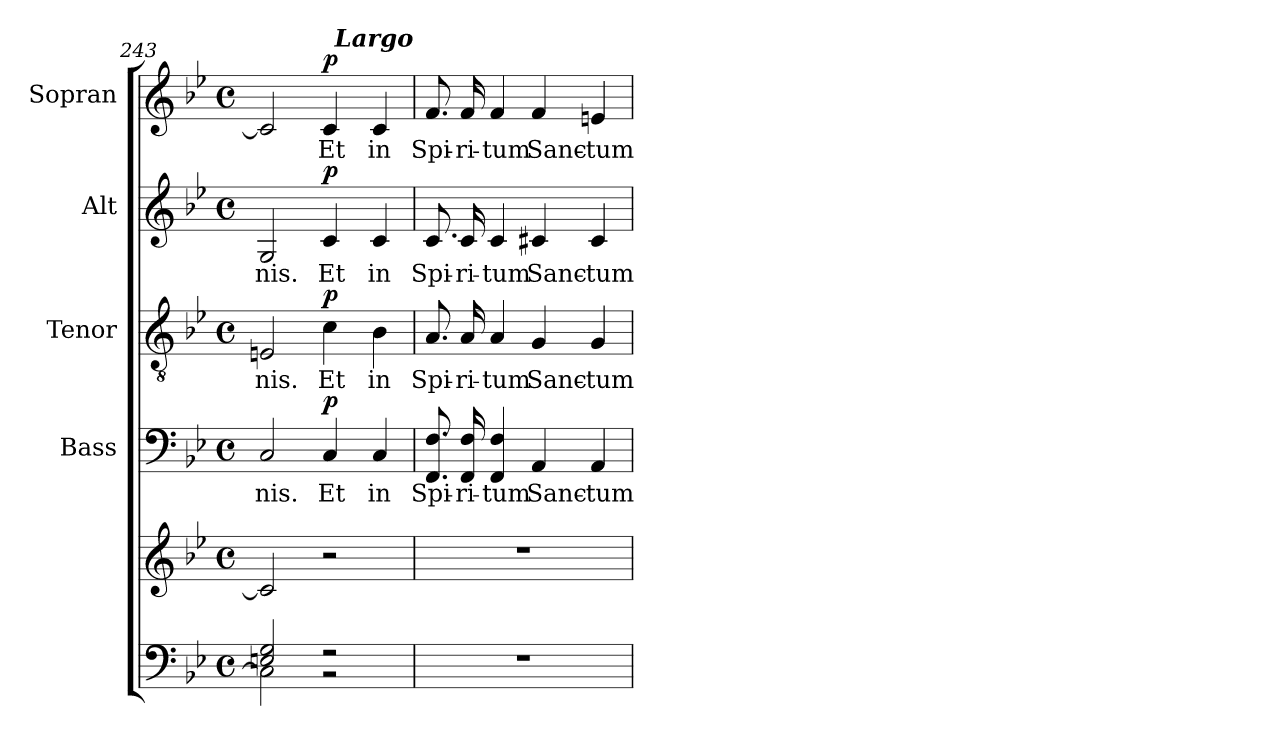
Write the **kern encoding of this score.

**kern	**kern	**kern	**text	**dynam	**kern	**text	**dynam	**kern	**text	**dynam	**kern	**text	**dynam
*part5	*part5	*part4	*part4	*part4	*part3	*part3	*part3	*part2	*part2	*part2	*part1	*part1	*part1
*staff6	*staff5	*staff4	*staff4	*staff4	*staff3	*staff3	*staff3	*staff2	*staff2	*staff2	*staff1	*staff1	*staff1
*	*	*I"Bass	*	*	*I"Tenor	*	*	*I"Alt	*	*	*I"Sopran	*	*
*	*	*I'B.	*	*	*I'T.	*	*	*I'A.	*	*	*I'S.	*	*
*clefF4	*clefG2	*clefF4	*	*	*clefGv2	*	*	*clefG2	*	*	*clefG2	*	*
*k[b-e-]	*k[b-e-]	*k[b-e-]	*	*	*k[b-e-]	*	*	*k[b-e-]	*	*	*k[b-e-]	*	*
*B-:	*B-:	*B-:	*	*	*B-:	*	*	*B-:	*	*	*B-:	*	*
*M4/4	*M4/4	*M4/4	*	*	*M4/4	*	*	*M4/4	*	*	*M4/4	*	*
*met(c)	*met(c)	*met(c)	*	*	*met(c)	*	*	*met(c)	*	*	*met(c)	*	*
=243	=243	=243	=243	=243	=243	=243	=243	=243	=243	=243	=243	=243	=243
*^	*	*	*	*	*	*	*	*	*	*	*	*	*
!	!	!	!	!LO:LY:b	!	!	!LO:LY:b	!	!	!LO:LY:b	!	!	!	!
*	*	*	*	*	*	*	*	*	*	*	*	*^	*	*
2En/ 2G/	2C\]	2c/]	2C/	-nis.	.	2En/	-nis.	.	2G/	-nis.	.	2c/]	2ryy	.	.
!	!	!	!	!LO:LY:b	!LO:DY:a	!	!LO:LY:b	!LO:DY:a	!	!LO:LY:b	!LO:DY:a	!	!	!LO:LY:b	!LO:DY:b
2r	2r	2r	4C/	Et	p	4c\	Et	p	4c/	Et	p	4c/	32ryy	Et	p
!	!	!	!	!	!	!	!	!	!	!	!	!	!LO:TX:a:Bi:t=Largo	!	!
.	.	.	.	.	.	.	.	.	.	.	.	.	4...ryy	.	.
!	!	!	!	!LO:LY:b	!	!	!LO:LY:b	!	!	!LO:LY:b	!	!	!	!LO:LY:b	!
.	.	.	4C/	in	.	4B-\	in	.	4c/	in	.	4c/	.	in	.
*v	*v	*	*	*	*	*	*	*	*	*	*	*	*	*	*
!!LO:LB:g=z
=244	=244	=244	=244	=244	=244	=244	=244	=244	=244	=244	=244	=244	=244	=244
!	!	!	!LO:LY:b	!	!	!LO:LY:b	!	!	!LO:LY:b	!	!	!	!LO:LY:b	!
*	*	*	*	*	*	*	*	*	*	*	*v	*v	*	*
1r	1r	8.FF/ 8.F/	Spi-	.	8.A/	Spi-	.	8.c/	Spi-	.	8.f/	Spi-	.
!	!	!	!LO:LY:b	!	!	!LO:LY:b	!	!	!LO:LY:b	!	!	!LO:LY:b	!
.	.	16FF/ 16F/	-ri-	.	16A/	-ri-	.	16c/	-ri-	.	16f/	-ri-	.
!	!	!	!LO:LY:b	!	!	!LO:LY:b	!	!	!LO:LY:b	!	!	!LO:LY:b	!
.	.	4FF/ 4F/	-tum	.	4A/	-tum	.	4c/	-tum	.	4f/	-tum	.
!	!	!	!LO:LY:b	!	!	!LO:LY:b	!	!	!LO:LY:b	!	!	!LO:LY:b	!
.	.	4AA/	Sanc-	.	4G/	Sanc-	.	4c#X/	Sanc-	.	4f/	Sanc-	.
!	!	!	!LO:LY:b	!	!	!LO:LY:b	!	!	!LO:LY:b	!	!	!LO:LY:b	!
.	.	4AA/	-tum	.	4G/	-tum	.	4c#/	-tum	.	4en/	-tum	.
=	=	=	=	=	=	=	=	=	=	=	=	=	=
*-	*-	*-	*-	*-	*-	*-	*-	*-	*-	*-	*-	*-	*-
